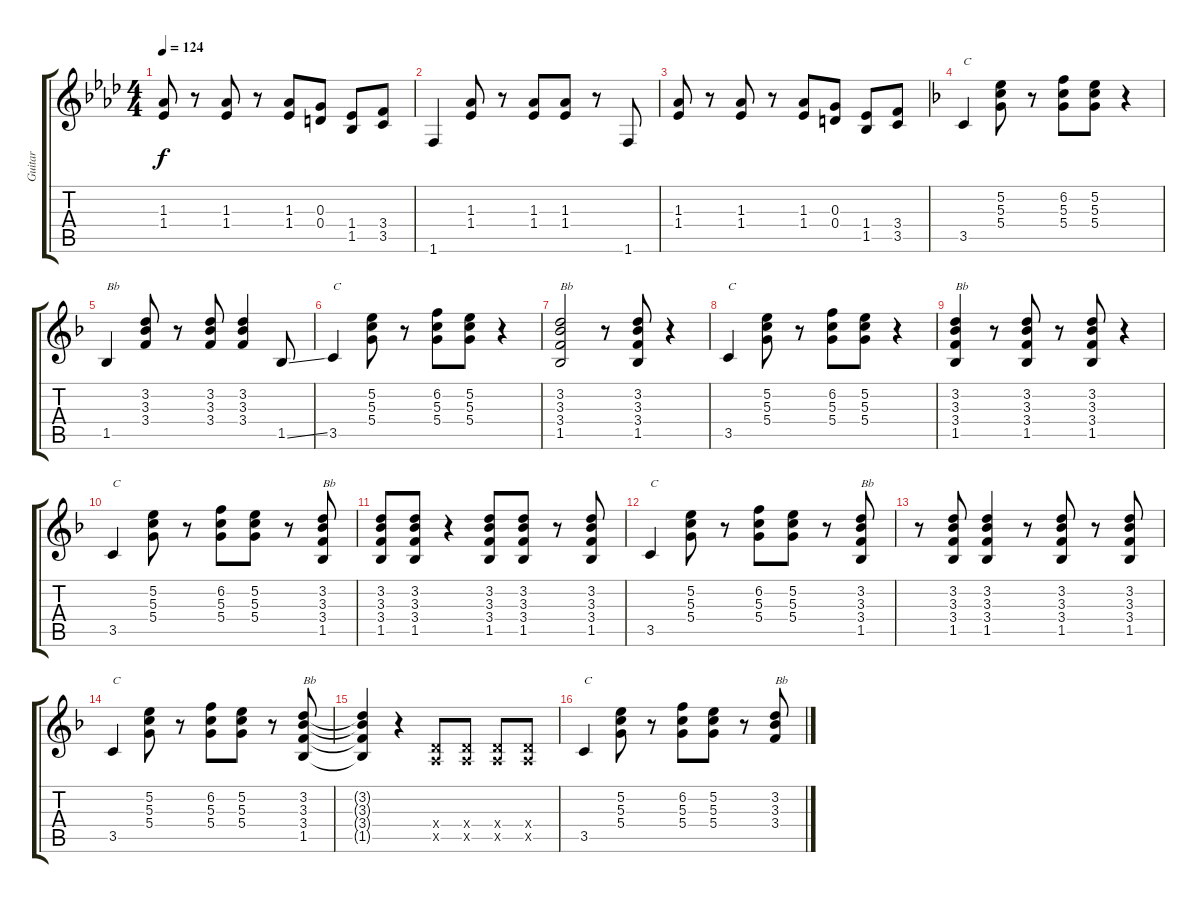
\track ("Guitar " "Guitar ") {instrument overdrivenguitar}
\staff {score tabs}
\tuning (E4 B3 G3 D3 A2 E2) {hide}
\ts (4 4)
\tempo 124
\clef g2
\ks fminor
(1.3 1.4).8{dy f} r.8 (1.3 1.4).8 r.8 (1.3 1.4).8 (0.3 0.4).8 (1.4 1.5).8 (3.4 3.5).8 |
1.6.4 (1.3 1.4).8 r.8 (1.3 1.4).8 (1.3 1.4).8 r.8 1.6.8 |
(1.3 1.4).8 r.8 (1.3 1.4).8 r.8 (1.3 1.4).8 (0.3 0.4).8 (1.4 1.5).8 (3.4 3.5).8 |
\ks dminor
3.5.4{txt "C"} (5.2 5.3 5.4).8 r.8 (6.2 5.3 5.4).8 (5.2 5.3 5.4).8 r.4 |
1.5.4{txt "Bb"} (3.2 3.3 3.4).8 r.8 (3.2 3.3 3.4).8 (3.2 3.3 3.4).4 1.5{ss}.8 |
3.5.4{txt "C"} (5.2 5.3 5.4).8 r.8 (6.2 5.3 5.4).8 (5.2 5.3 5.4).8 r.4 |
(3.2 3.3 3.4 1.5).2{txt "Bb"} r.8 (3.2 3.3 3.4 1.5).8 r.4 |
3.5.4{txt "C"} (5.2 5.3 5.4).8 r.8 (6.2 5.3 5.4).8 (5.2 5.3 5.4).8 r.4 |
(3.2 3.3 3.4 1.5).4{txt "Bb"} r.8 (3.2 3.3 3.4 1.5).8 r.8 (3.2 3.3 3.4 1.5).8 r.4 |
3.5.4{txt "C"} (5.2 5.3 5.4).8 r.8 (6.2 5.3 5.4).8 (5.2 5.3 5.4).8 r.8 (3.2 3.3 3.4 1.5).8{txt "Bb"} |
(3.2 3.3 3.4 1.5).8 (3.2 3.3 3.4 1.5).8 r.4 (3.2 3.3 3.4 1.5).8 (3.2 3.3 3.4 1.5).8 r.8 (3.2 3.3 3.4 1.5).8 |
3.5.4{txt "C"} (5.2 5.3 5.4).8 r.8 (6.2 5.3 5.4).8 (5.2 5.3 5.4).8 r.8 (3.2 3.3 3.4 1.5).8{txt "Bb"} |
r.8 (3.2 3.3 3.4 1.5).8 (3.2 3.3 3.4 1.5).4 r.8 (3.2 3.3 3.4 1.5).8 r.8 (3.2 3.3 3.4 1.5).8 |
3.5.4{txt "C"} (5.2 5.3 5.4).8 r.8 (6.2 5.3 5.4).8 (5.2 5.3 5.4).8 r.8 (3.2 3.3 3.4 1.5).8{txt "Bb"} |
(3.2{t} 3.3{t} 3.4{t} 1.5{t}).4 r.4 (0.4{x} 0.5{x}).8 (0.4{x} 0.5{x}).8 (0.4{x} 0.5{x}).8 (0.4{x} 0.5{x}).8 |
3.5.4{txt "C"} (5.2 5.3 5.4).8 r.8 (6.2 5.3 5.4).8 (5.2 5.3 5.4).8 r.8 (3.2 3.3 3.4).8{txt "Bb"}
